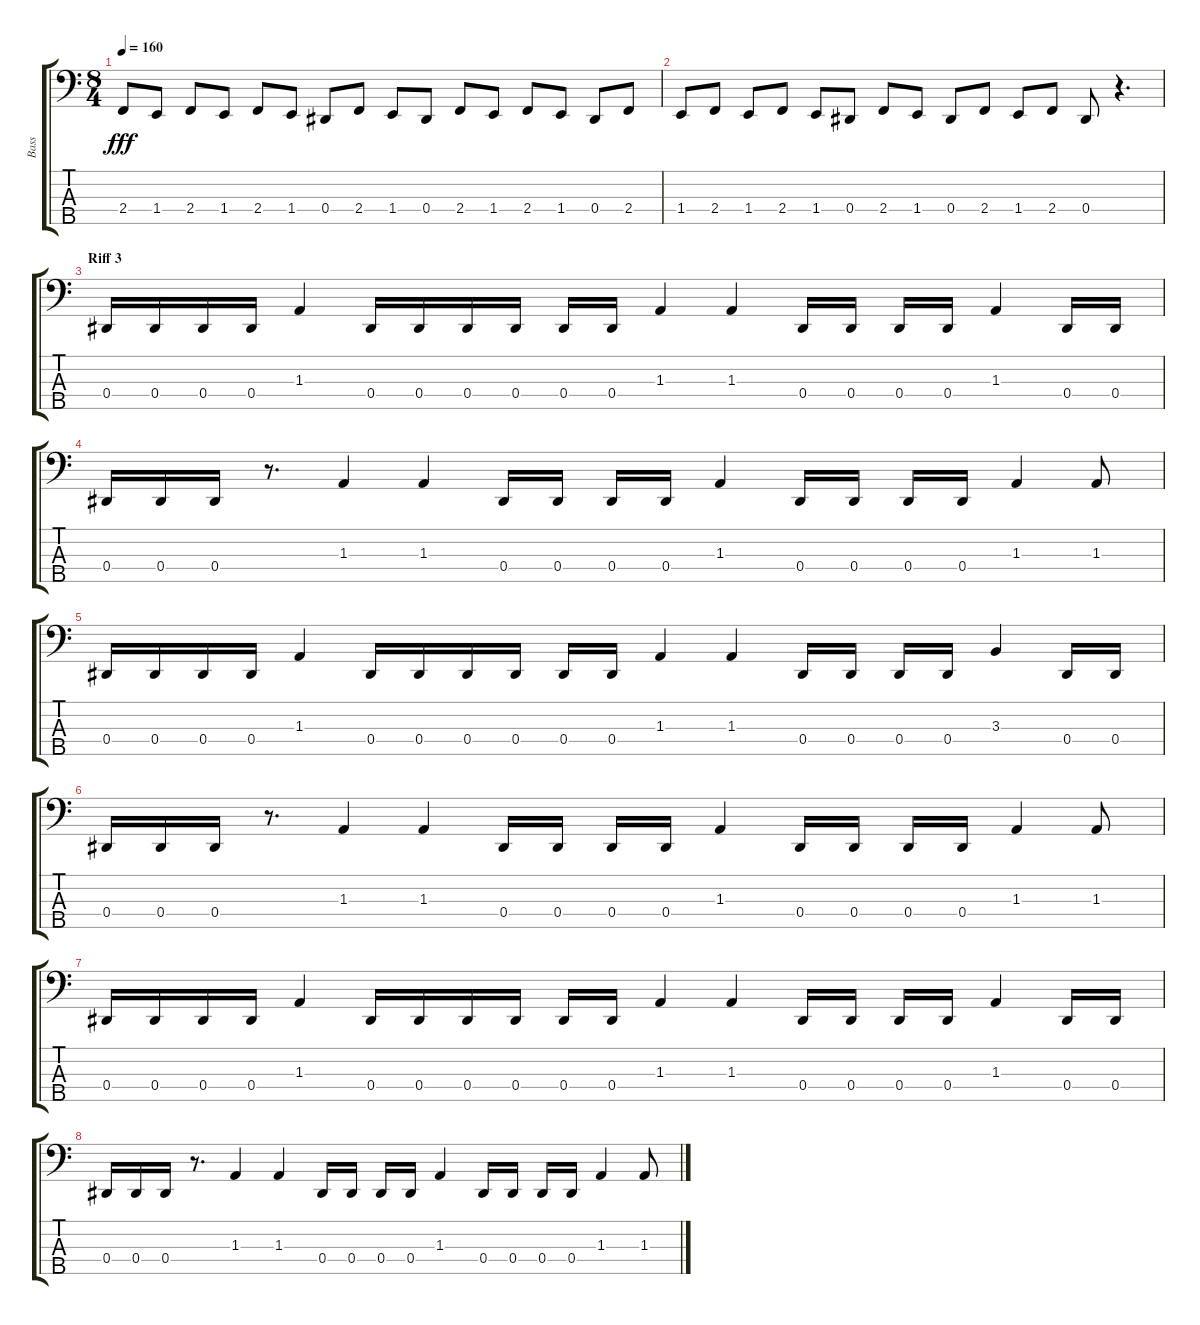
\track ("Bass" "Bass") {instrument electricbassfinger}
\staff {score tabs}
\tuning (Gb2 Db2 Ab1 Eb1 Bb0) {hide}
\ts (8 4)
\tempo 160
\clef f4
\ks c
2.4.8{dy fff} 1.4.8 2.4.8 1.4.8 2.4.8 1.4.8 0.4.8 2.4.8 1.4.8 0.4.8 2.4.8 1.4.8 2.4.8 1.4.8 0.4.8 2.4.8 |
1.4.8 2.4.8 1.4.8 2.4.8 1.4.8 0.4.8 2.4.8 1.4.8 0.4.8 2.4.8 1.4.8 2.4.8 0.4.8 r.4{d} |
\section ("" "Riff 3")
0.4.16 0.4.16 0.4.16 0.4.16 1.3.4 0.4.16 0.4.16 0.4.16 0.4.16 0.4.16 0.4.16 1.3.4 1.3.4 0.4.16 0.4.16 0.4.16 0.4.16 1.3.4 0.4.16 0.4.16 |
0.4.16 0.4.16 0.4.16 r.8{d} 1.3.4 1.3.4 0.4.16 0.4.16 0.4.16 0.4.16 1.3.4 0.4.16 0.4.16 0.4.16 0.4.16 1.3.4 1.3.8 |
0.4.16 0.4.16 0.4.16 0.4.16 1.3.4 0.4.16 0.4.16 0.4.16 0.4.16 0.4.16 0.4.16 1.3.4 1.3.4 0.4.16 0.4.16 0.4.16 0.4.16 3.3.4 0.4.16 0.4.16 |
0.4.16 0.4.16 0.4.16 r.8{d} 1.3.4 1.3.4 0.4.16 0.4.16 0.4.16 0.4.16 1.3.4 0.4.16 0.4.16 0.4.16 0.4.16 1.3.4 1.3.8 |
0.4.16 0.4.16 0.4.16 0.4.16 1.3.4 0.4.16 0.4.16 0.4.16 0.4.16 0.4.16 0.4.16 1.3.4 1.3.4 0.4.16 0.4.16 0.4.16 0.4.16 1.3.4 0.4.16 0.4.16 |
0.4.16 0.4.16 0.4.16 r.8{d} 1.3.4 1.3.4 0.4.16 0.4.16 0.4.16 0.4.16 1.3.4 0.4.16 0.4.16 0.4.16 0.4.16 1.3.4 1.3.8
